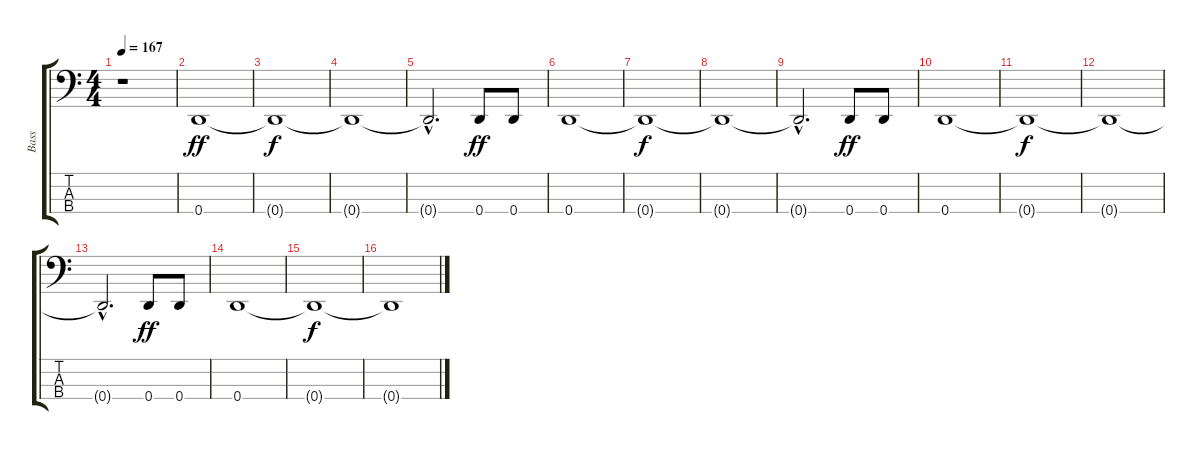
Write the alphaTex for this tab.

\track ("Bass" "Bass") {instrument electricbassfinger}
\staff {score tabs}
\tuning (G2 D2 A1 D1) {hide}
\ts (4 4)
\tempo 167
\clef f4
\ks c
r.1{dy ff instrument electricbassfinger} |
0.4.1 |
0.4{t}.1{dy f} |
0.4{t}.1 |
0.4{hac t}.2{d} 0.4.8{dy ff} 0.4.8 |
0.4.1 |
0.4{t}.1{dy f} |
0.4{t}.1 |
0.4{hac t}.2{d} 0.4.8{dy ff} 0.4.8 |
0.4.1 |
0.4{t}.1{dy f} |
0.4{t}.1 |
0.4{hac t}.2{d} 0.4.8{dy ff} 0.4.8 |
0.4.1 |
0.4{t}.1{dy f} |
0.4{t}.1
